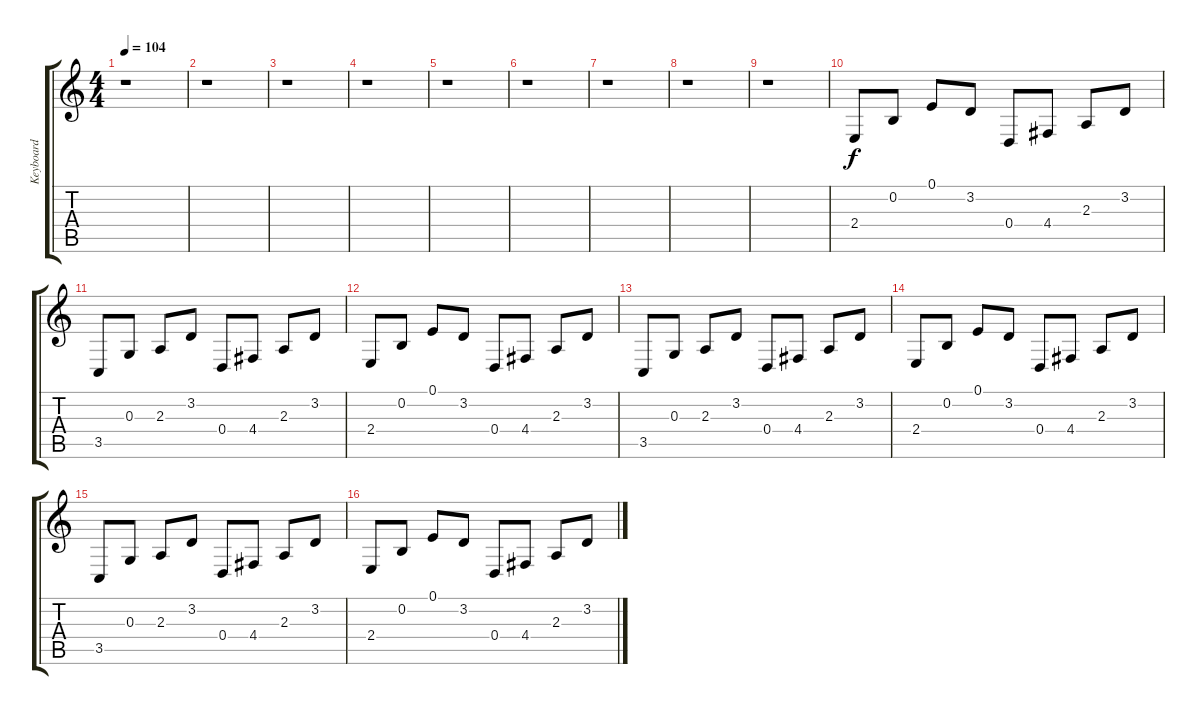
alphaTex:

\track ("Keyboard" "Keyboard") {instrument acousticgrandpiano}
\staff {score tabs}
\tuning (E4 B3 G3 D3 A2 E2) {hide}
\ts (4 4)
\tempo 104
\clef g2
\ks c
r.1{dy f} |
r.1 |
r.1 |
r.1 |
r.1 |
r.1 |
r.1 |
r.1 |
r.1 |
2.4.8 0.2.8 0.1.8 3.2.8 0.4.8 4.4.8 2.3.8 3.2.8 |
3.5.8 0.3.8 2.3.8 3.2.8 0.4.8 4.4.8 2.3.8 3.2.8 |
2.4.8 0.2.8 0.1.8 3.2.8 0.4.8 4.4.8 2.3.8 3.2.8 |
3.5.8 0.3.8 2.3.8 3.2.8 0.4.8 4.4.8 2.3.8 3.2.8 |
2.4.8 0.2.8 0.1.8 3.2.8 0.4.8 4.4.8 2.3.8 3.2.8 |
3.5.8 0.3.8 2.3.8 3.2.8 0.4.8 4.4.8 2.3.8 3.2.8 |
2.4.8 0.2.8 0.1.8 3.2.8 0.4.8 4.4.8 2.3.8 3.2.8
